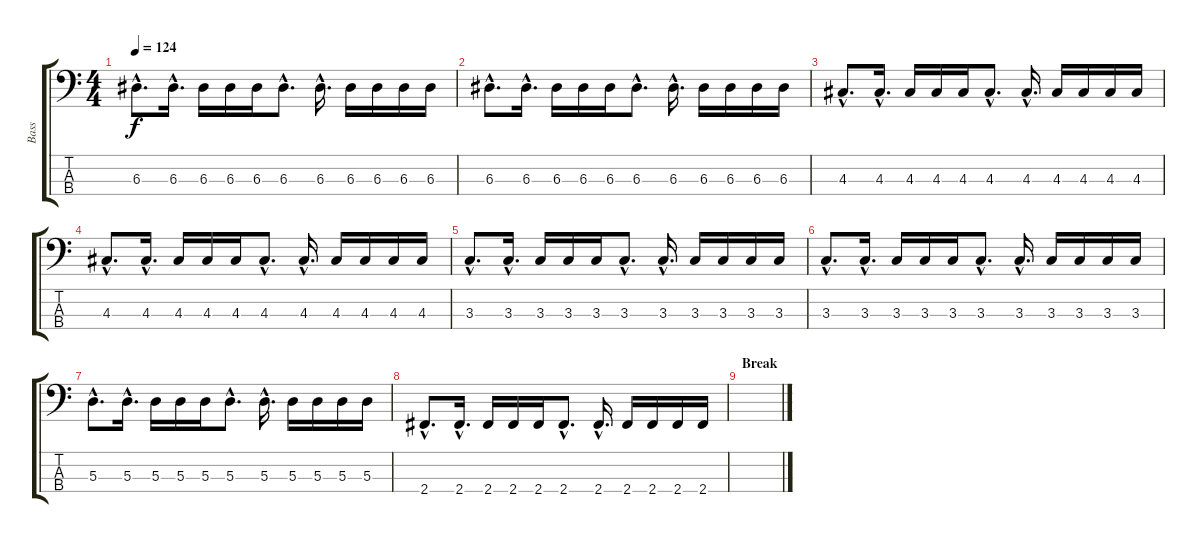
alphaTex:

\track ("Bass" "Bass") {instrument electricbassfinger}
\staff {score tabs}
\tuning (G2 D2 A1 E1) {hide}
\ts (4 4)
\tempo 124
\clef f4
\ks c
6.3{hac}.8{d dy f} 6.3{hac}.16{d} 6.3.16 6.3.16 6.3.16 6.3{hac}.8{d} 6.3{hac}.16{d} 6.3.16 6.3.16 6.3.16 6.3.16 |
6.3{hac}.8{d} 6.3{hac}.16{d} 6.3.16 6.3.16 6.3.16 6.3{hac}.8{d} 6.3{hac}.16{d} 6.3.16 6.3.16 6.3.16 6.3.16 |
4.3{hac}.8{d} 4.3{hac}.16{d} 4.3.16 4.3.16 4.3.16 4.3{hac}.8{d} 4.3{hac}.16{d} 4.3.16 4.3.16 4.3.16 4.3.16 |
4.3{hac}.8{d} 4.3{hac}.16{d} 4.3.16 4.3.16 4.3.16 4.3{hac}.8{d} 4.3{hac}.16{d} 4.3.16 4.3.16 4.3.16 4.3.16 |
3.3{hac}.8{d} 3.3{hac}.16{d} 3.3.16 3.3.16 3.3.16 3.3{hac}.8{d} 3.3{hac}.16{d} 3.3.16 3.3.16 3.3.16 3.3.16 |
3.3{hac}.8{d} 3.3{hac}.16{d} 3.3.16 3.3.16 3.3.16 3.3{hac}.8{d} 3.3{hac}.16{d} 3.3.16 3.3.16 3.3.16 3.3.16 |
5.3{hac}.8{d} 5.3{hac}.16{d} 5.3.16 5.3.16 5.3.16 5.3{hac}.8{d} 5.3{hac}.16{d} 5.3.16 5.3.16 5.3.16 5.3.16 |
2.4{hac}.8{d} 2.4{hac}.16{d} 2.4.16 2.4.16 2.4.16 2.4{hac}.8{d} 2.4{hac}.16{d} 2.4.16 2.4.16 2.4.16 2.4.16 |
\section ("" "Break")
